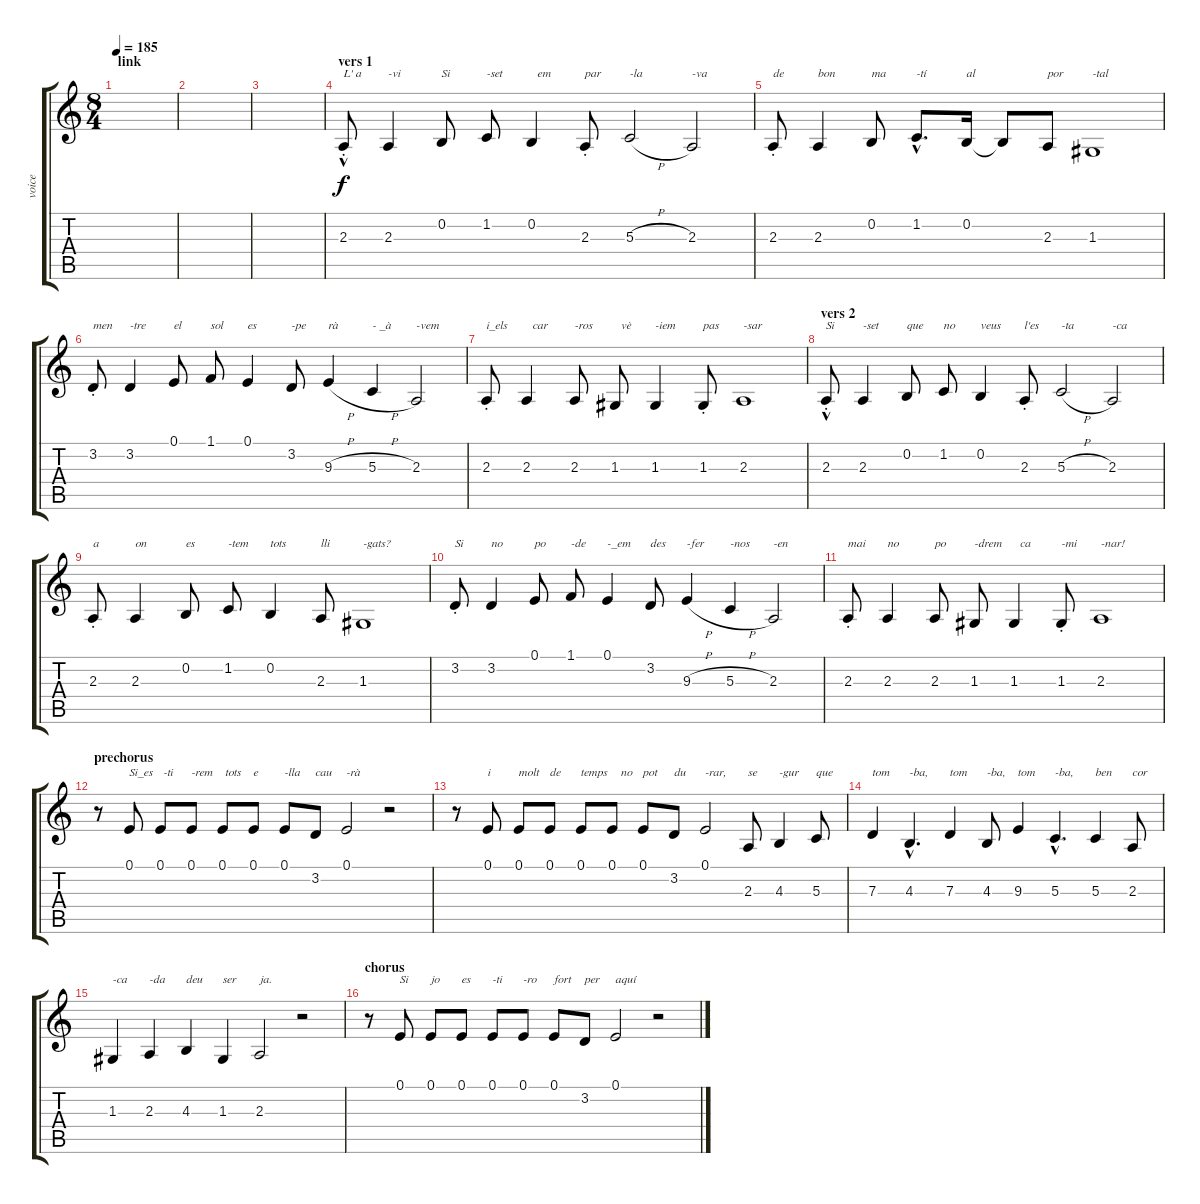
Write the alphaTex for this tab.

\track ("voice" "voice") {instrument cello}
\staff {score tabs}
\tuning (E4 B3 G3 D3 A2 E2) {hide}
\ts (8 4)
\section ("" "link")
\tempo 185
\clef g2
\ks c
|
|
|
\section ("" "vers 1")
2.3{hac st}.8{txt "L' a"} 2.3.4{txt "-vi"} 0.2.8{txt "Si"} 1.2.8{txt "-set"} 0.2.4{txt "  em"} 2.3{st}.8{txt "par"} 5.3{h}.2{txt "-la"} 2.3.2{txt "-va"} |
2.3{st}.8{txt "de"} 2.3.4{txt "bon"} 0.2.8{txt "ma"} 1.2{hac}.8{d txt "-tí"} 0.2.16{txt "al"} 0.2{t}.8 2.3.8{txt "por"} 1.3.1{txt "-tal"} |
3.2{st}.8{txt "men"} 3.2.4{txt "-tre"} 0.1.8{txt "el"} 1.1.8{txt "sol"} 0.1.4{txt "es"} 3.2.8{txt "-pe"} 9.3{h}.4{txt "rà"} 5.3{h}.4{txt "- _à"} 2.3.2{txt "-vem"} |
2.3{st}.8{txt "i_els"} 2.3.4{txt "  car"} 2.3.8{txt "-ros"} 1.3.8{txt "  vè"} 1.3.4{txt "-iem"} 1.3{st}.8{txt "pas"} 2.3.1{txt "-sar"} |
\section ("" "vers 2")
2.3{hac st}.8{txt "Si"} 2.3.4{txt "-set"} 0.2.8{txt "que"} 1.2.8{txt "no"} 0.2.4{txt "veus"} 2.3{st}.8{txt "l'es"} 5.3{h}.2{txt "-ta"} 2.3.2{txt "-ca"} |
2.3{st}.8{txt "a"} 2.3.4{txt "on"} 0.2.8{txt "es"} 1.2.8{txt "-tem"} 0.2.4{txt "tots"} 2.3.8{txt "lli"} 1.3.1{txt "-gats?"} |
3.2{st}.8{txt "Si"} 3.2.4{txt "no"} 0.1.8{txt "po"} 1.1.8{txt "-de"} 0.1.4{txt "-_em"} 3.2.8{txt "des"} 9.3{h}.4{txt "-fer"} 5.3{h}.4{txt "-nos"} 2.3.2{txt "-en"} |
2.3{st}.8{txt "mai"} 2.3.4{txt "no"} 2.3.8{txt "po"} 1.3.8{txt "-drem"} 1.3.4{txt "  ca"} 1.3{st}.8{txt "-mi"} 2.3.1{txt "-nar!"} |
\section ("" "prechorus")
r.8 0.1.8{txt "Si_es"} 0.1.8{txt " -ti"} 0.1.8{txt "-rem"} 0.1.8{txt " tots"} 0.1.8{txt "e"} 0.1.8{txt "-lla"} 3.2.8{txt "cau"} 0.1.2{txt "-rà"} r.2 |
r.8 0.1.8{txt "i"} 0.1.8{txt "molt"} 0.1.8{txt "de"} 0.1.8{txt "temps"} 0.1.8{txt "   no"} 0.1.8{txt "pot"} 3.2.8{txt "du"} 0.1.2{txt "-rar,"} 2.3.8{txt "se"} 4.3.4{txt "-gur"} 5.3.8{txt "que"} |
7.3.4{txt "tom"} 4.3{hac}.4{d txt "-ba,"} 7.3.4{txt "tom"} 4.3.8{txt "-ba,"} 9.3.4{txt "tom"} 5.3{hac}.4{d txt "-ba,"} 5.3.4{txt "ben"} 2.3.8{txt "cor"} |
1.3.4{txt "-ca"} 2.3.4{txt "-da"} 4.3.4{txt "deu"} 1.3.4{txt "ser"} 2.3.2{txt "ja."} r.2 |
\section ("" "chorus")
r.8 0.1.8{txt "Si"} 0.1.8{txt "jo"} 0.1.8{txt "es"} 0.1.8{txt "-ti"} 0.1.8{txt "-ro"} 0.1.8{txt "fort"} 3.2.8{txt "per"} 0.1.2{txt "aquí"} r.2
